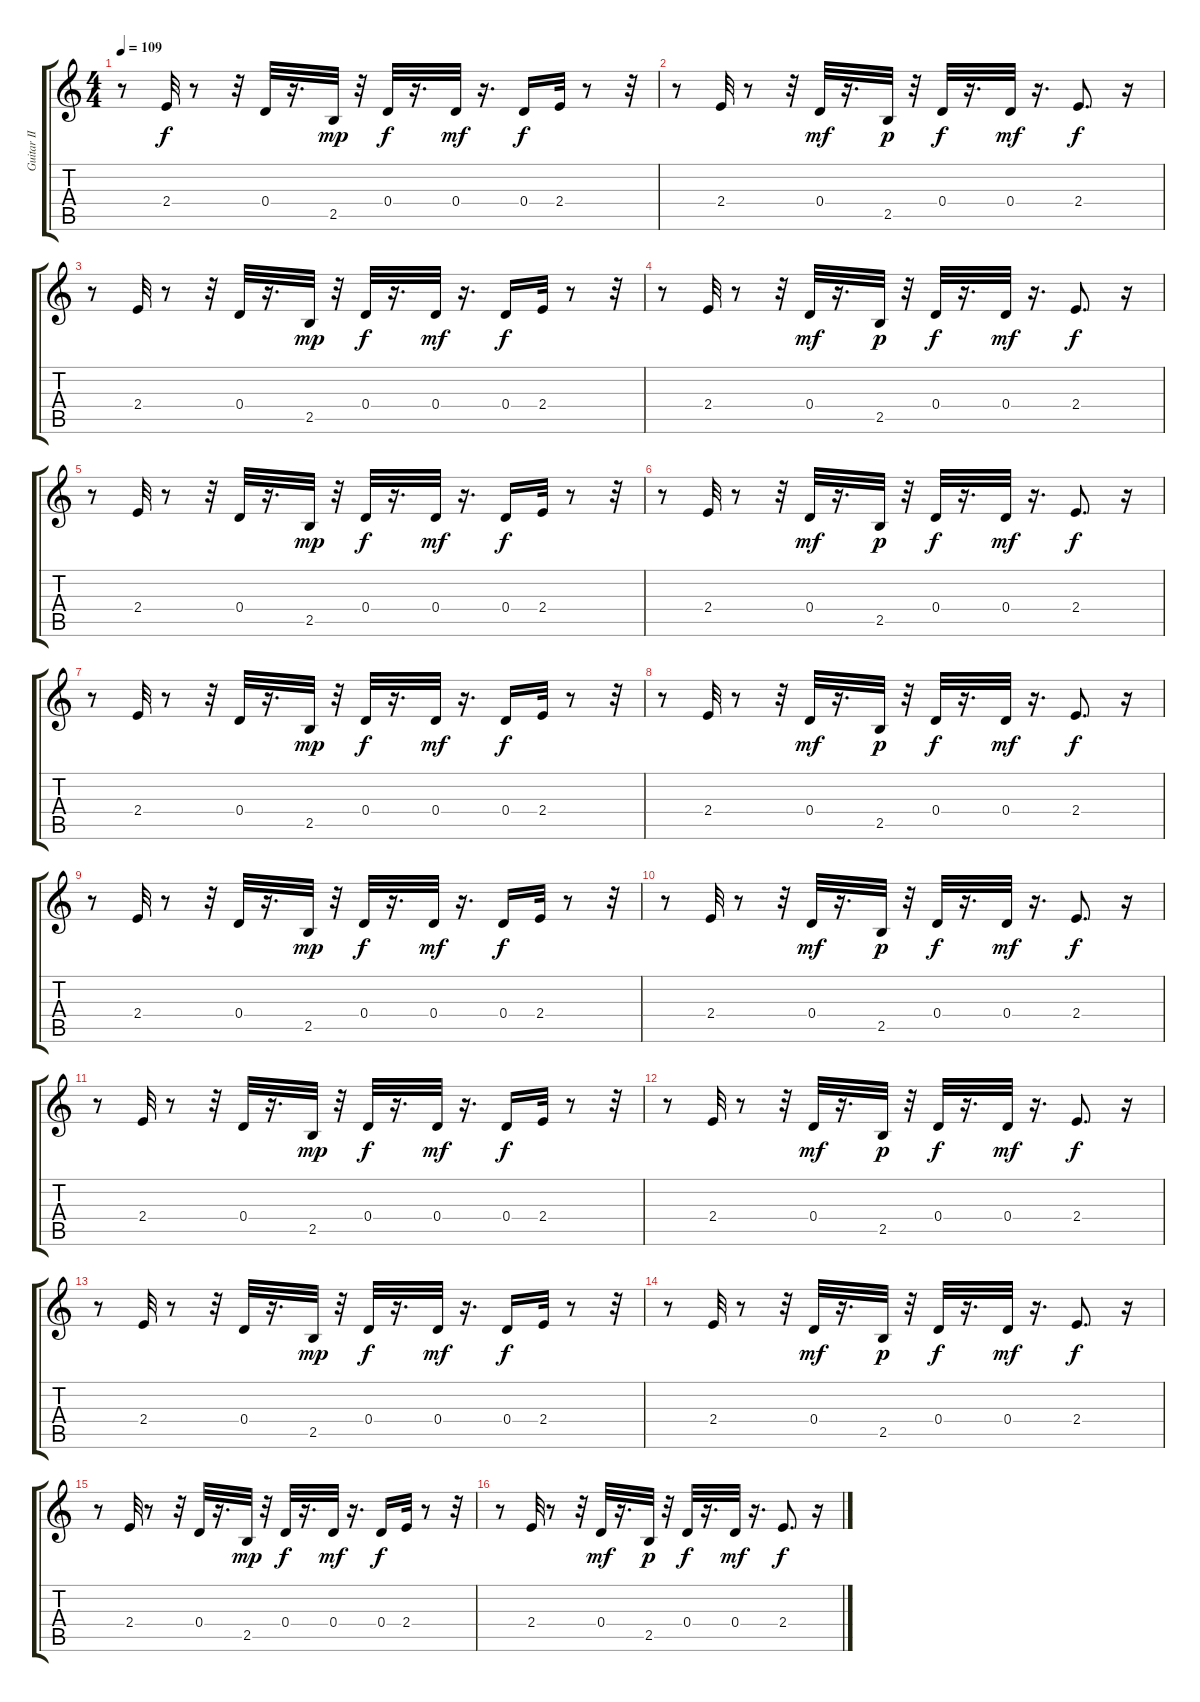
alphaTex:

\track ("Guitar II" "Guitar II") {instrument electricguitarmuted}
\staff {score tabs}
\tuning (E4 B3 G3 D3 A2 E2) {hide}
\ts (4 4)
\tempo 109
\clef g2
\ks c
r.8{dy f} 2.4.32 r.8 r.32 0.4.32 r.16{d} 2.5.32{dy mp} r.32 0.4.32{dy f} r.16{d} 0.4.32{dy mf} r.16{d} 0.4.16{dy f} 2.4.32 r.8 r.32 |
r.8 2.4.32 r.8 r.32 0.4.32{dy mf} r.16{d} 2.5.32{dy p} r.32 0.4.32{dy f} r.16{d} 0.4.32{dy mf} r.16{d} 2.4.8{d dy f} r.16 |
r.8 2.4.32 r.8 r.32 0.4.32 r.16{d} 2.5.32{dy mp} r.32 0.4.32{dy f} r.16{d} 0.4.32{dy mf} r.16{d} 0.4.16{dy f} 2.4.32 r.8 r.32 |
r.8 2.4.32 r.8 r.32 0.4.32{dy mf} r.16{d} 2.5.32{dy p} r.32 0.4.32{dy f} r.16{d} 0.4.32{dy mf} r.16{d} 2.4.8{d dy f} r.16 |
r.8 2.4.32 r.8 r.32 0.4.32 r.16{d} 2.5.32{dy mp} r.32 0.4.32{dy f} r.16{d} 0.4.32{dy mf} r.16{d} 0.4.16{dy f} 2.4.32 r.8 r.32 |
r.8 2.4.32 r.8 r.32 0.4.32{dy mf} r.16{d} 2.5.32{dy p} r.32 0.4.32{dy f} r.16{d} 0.4.32{dy mf} r.16{d} 2.4.8{d dy f} r.16 |
r.8 2.4.32 r.8 r.32 0.4.32 r.16{d} 2.5.32{dy mp} r.32 0.4.32{dy f} r.16{d} 0.4.32{dy mf} r.16{d} 0.4.16{dy f} 2.4.32 r.8 r.32 |
r.8 2.4.32 r.8 r.32 0.4.32{dy mf} r.16{d} 2.5.32{dy p} r.32 0.4.32{dy f} r.16{d} 0.4.32{dy mf} r.16{d} 2.4.8{d dy f} r.16 |
r.8 2.4.32 r.8 r.32 0.4.32 r.16{d} 2.5.32{dy mp} r.32 0.4.32{dy f} r.16{d} 0.4.32{dy mf} r.16{d} 0.4.16{dy f} 2.4.32 r.8 r.32 |
r.8 2.4.32 r.8 r.32 0.4.32{dy mf} r.16{d} 2.5.32{dy p} r.32 0.4.32{dy f} r.16{d} 0.4.32{dy mf} r.16{d} 2.4.8{d dy f} r.16 |
r.8 2.4.32 r.8 r.32 0.4.32 r.16{d} 2.5.32{dy mp} r.32 0.4.32{dy f} r.16{d} 0.4.32{dy mf} r.16{d} 0.4.16{dy f} 2.4.32 r.8 r.32 |
r.8 2.4.32 r.8 r.32 0.4.32{dy mf} r.16{d} 2.5.32{dy p} r.32 0.4.32{dy f} r.16{d} 0.4.32{dy mf} r.16{d} 2.4.8{d dy f} r.16 |
r.8 2.4.32 r.8 r.32 0.4.32 r.16{d} 2.5.32{dy mp} r.32 0.4.32{dy f} r.16{d} 0.4.32{dy mf} r.16{d} 0.4.16{dy f} 2.4.32 r.8 r.32 |
r.8 2.4.32 r.8 r.32 0.4.32{dy mf} r.16{d} 2.5.32{dy p} r.32 0.4.32{dy f} r.16{d} 0.4.32{dy mf} r.16{d} 2.4.8{d dy f} r.16 |
r.8 2.4.32 r.8 r.32 0.4.32 r.16{d} 2.5.32{dy mp} r.32 0.4.32{dy f} r.16{d} 0.4.32{dy mf} r.16{d} 0.4.16{dy f} 2.4.32 r.8 r.32 |
r.8 2.4.32 r.8 r.32 0.4.32{dy mf} r.16{d} 2.5.32{dy p} r.32 0.4.32{dy f} r.16{d} 0.4.32{dy mf} r.16{d} 2.4.8{d dy f} r.16
